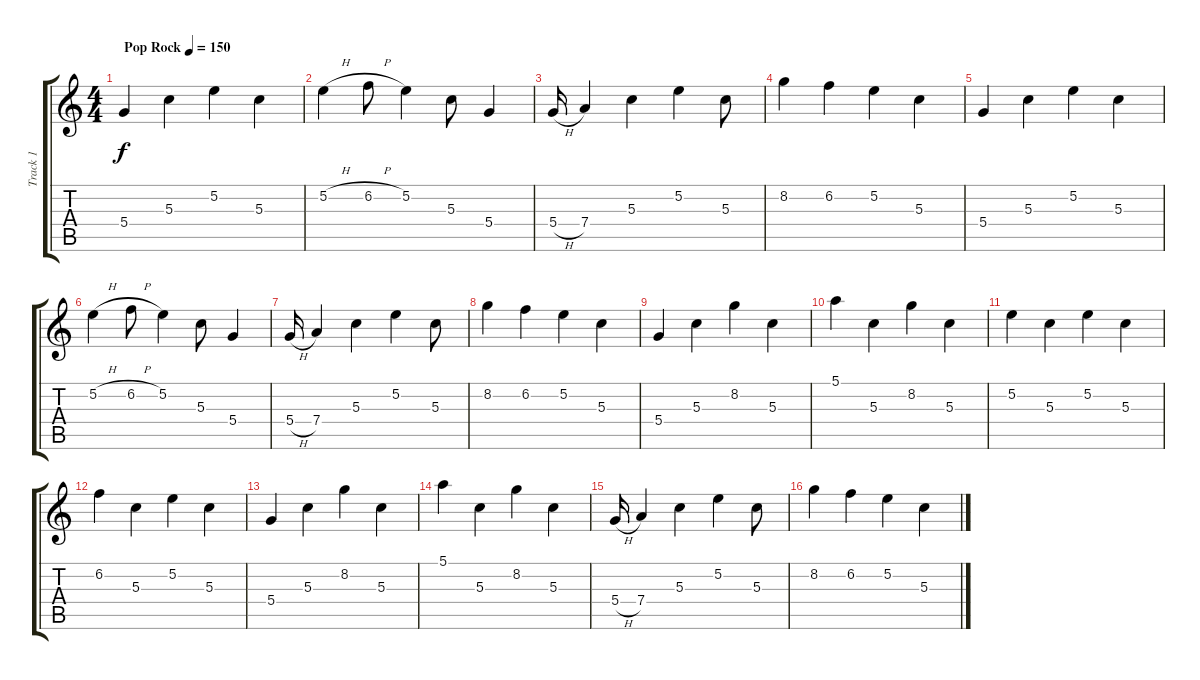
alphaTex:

\track ("Track 1" "Track 1") {instrument electricguitarclean}
\staff {score tabs}
\tuning (E4 B3 G3 D3 A2 E2) {hide}
\ts (4 4)
\tempo (150 "Pop Rock")
\clef g2
\ks c
5.4.4{dy f instrument electricguitarclean} 5.3.4 5.2.4 5.3.4 |
5.2{h}.4 6.2{h}.8 5.2.4 5.3.8 5.4.4 |
5.4{h}.16 7.4.4 5.3.4 5.2.4 5.3.8 |
8.2.4 6.2.4 5.2.4 5.3.4 |
5.4.4 5.3.4 5.2.4 5.3.4 |
5.2{h}.4 6.2{h}.8 5.2.4 5.3.8 5.4.4 |
5.4{h}.16 7.4.4 5.3.4 5.2.4 5.3.8 |
8.2.4 6.2.4 5.2.4 5.3.4 |
5.4.4 5.3.4 8.2.4 5.3.4 |
5.1.4 5.3.4 8.2.4 5.3.4 |
5.2.4 5.3.4 5.2.4 5.3.4 |
6.2.4 5.3.4 5.2.4 5.3.4 |
5.4.4 5.3.4 8.2.4 5.3.4 |
5.1.4 5.3.4 8.2.4 5.3.4 |
5.4{h}.16 7.4.4 5.3.4 5.2.4 5.3.8 |
8.2.4 6.2.4 5.2.4 5.3.4
